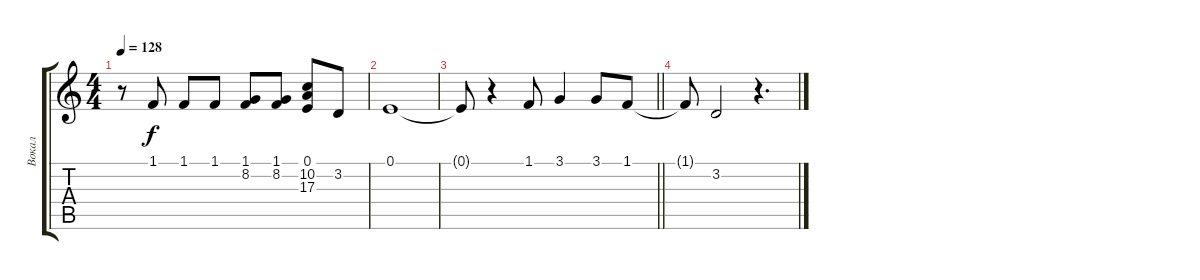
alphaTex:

\track ("Вокал" "Вокал") {instrument oboe}
\staff {score tabs}
\tuning (E4 B3 G3 D3 A2 E2) {hide}
\ts (4 4)
\tempo 128
\clef g2
\ks c
r.8{dy f} 1.1.8 1.1.8 1.1.8 (1.1 8.2).8 (1.1 8.2).8 (0.1 10.2 17.3).8 3.2.8 |
0.1.1 |
\barLineRight lightlight
0.1{t}.8 r.4 1.1.8 3.1.4 3.1.8 1.1.8 |
1.1{t}.8 3.2.2 r.4{d}
